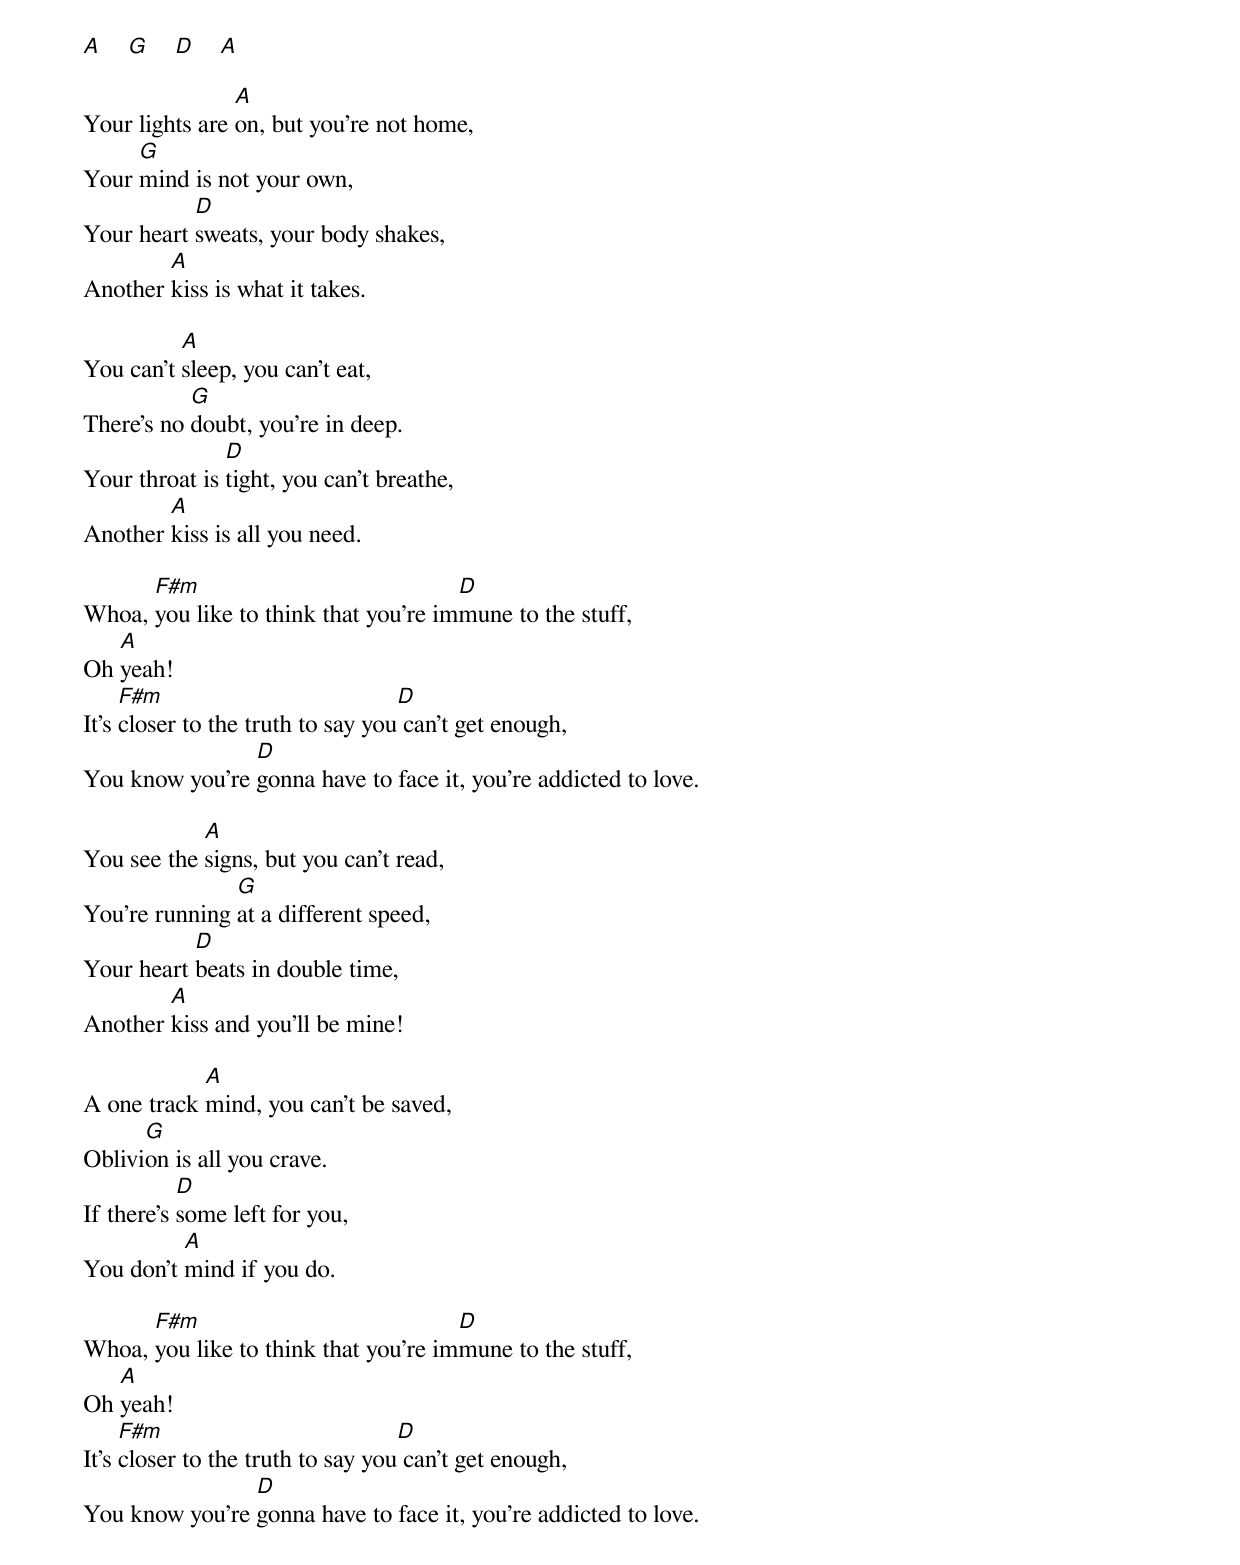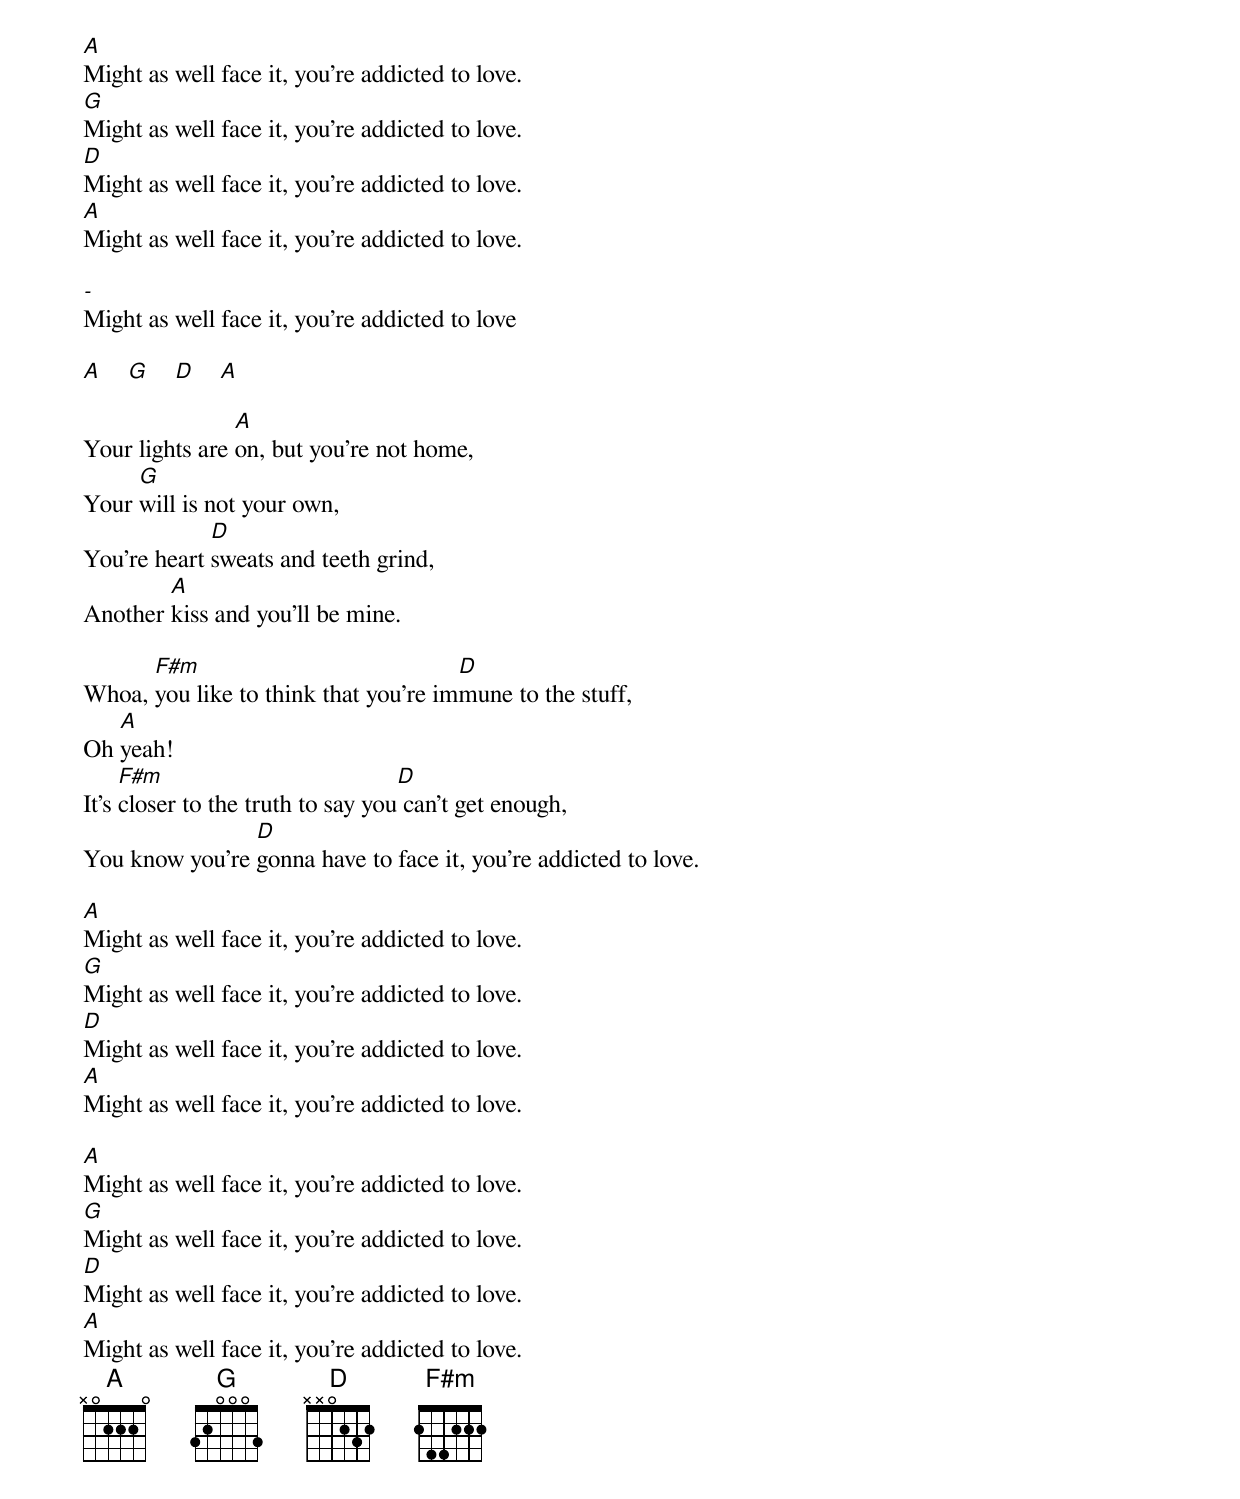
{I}
[A]    [G]    [D]    [A]

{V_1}
Your lights are [A]on, but you're not home,
Your [G]mind is not your own,
Your heart [D]sweats, your body shakes,
Another [A]kiss is what it takes.

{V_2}
You can't [A]sleep, you can't eat,
There's no [G]doubt, you're in deep.
Your throat is [D]tight, you can't breathe,
Another [A]kiss is all you need.

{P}
Whoa, [F#m]you like to think that you're im[D]mune to the stuff,
Oh [A]yeah!
It's [F#m]closer to the truth to say you[D] can't get enough,
You know you're [D]gonna have to face it, you're addicted to love.

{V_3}
You see the [A]signs, but you can't read,
You're running [G]at a different speed,
Your heart [D]beats in double time,
Another [A]kiss and you'll be mine!

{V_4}
A one track [A]mind, you can't be saved,
Oblivi[G]on is all you crave.
If there's [D]some left for you,
You don't [A]mind if you do.

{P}
Whoa, [F#m]you like to think that you're im[D]mune to the stuff,
Oh [A]yeah!
It's [F#m]closer to the truth to say you[D] can't get enough,
You know you're [D]gonna have to face it, you're addicted to love.

{C}
[A]Might as well face it, you're addicted to love.
[G]Might as well face it, you're addicted to love.
[D]Might as well face it, you're addicted to love.
[A]Might as well face it, you're addicted to love.

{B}
[-]Might as well face it, you're addicted to love

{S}
[A]    [G]    [D]    [A]

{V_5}
Your lights are [A]on, but you're not home,
Your [G]will is not your own,
You're heart [D]sweats and teeth grind,
Another [A]kiss and you'll be mine.

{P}
Whoa, [F#m]you like to think that you're im[D]mune to the stuff,
Oh [A]yeah!
It's [F#m]closer to the truth to say you[D] can't get enough,
You know you're [D]gonna have to face it, you're addicted to love.

{C}
[A]Might as well face it, you're addicted to love.
[G]Might as well face it, you're addicted to love.
[D]Might as well face it, you're addicted to love.
[A]Might as well face it, you're addicted to love.

{C}
[A]Might as well face it, you're addicted to love.
[G]Might as well face it, you're addicted to love.
[D]Might as well face it, you're addicted to love.
[A]Might as well face it, you're addicted to love.
